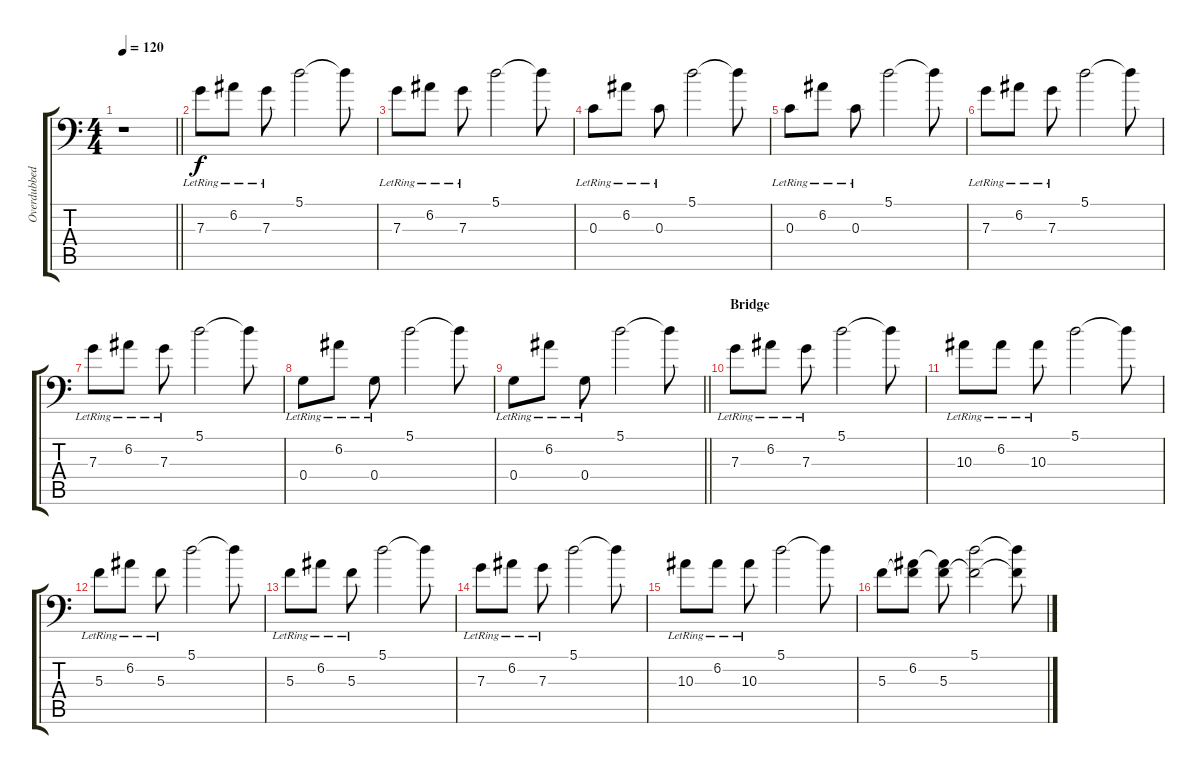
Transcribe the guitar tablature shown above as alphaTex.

\track ("Overdubbed Guitar" "Overdubbed") {instrument distortionguitar}
\staff {score tabs}
\tuning (A3 E3 C3 G2 D2 G1) {hide}
\ts (4 4)
\tempo 120
\clef f4
\barLineRight lightlight
\ks c
r.1{dy f} |
7.3{lr}.8{volume 9 instrument distortionguitar} 6.2{lr}.8 7.3{lr}.8 5.1.2 5.1{t}.8 |
7.3{lr}.8 6.2{lr}.8 7.3{lr}.8 5.1.2 5.1{t}.8 |
0.3{lr}.8 6.2{lr}.8 0.3{lr}.8 5.1.2 5.1{t}.8 |
0.3{lr}.8 6.2{lr}.8 0.3{lr}.8 5.1.2 5.1{t}.8 |
7.3{lr}.8 6.2{lr}.8 7.3{lr}.8 5.1.2 5.1{t}.8 |
7.3{lr}.8 6.2{lr}.8 7.3{lr}.8 5.1.2 5.1{t}.8 |
0.4{lr}.8 6.2{lr}.8 0.4{lr}.8 5.1.2 5.1{t}.8 |
\barLineRight lightlight
0.4{lr}.8 6.2{lr}.8 0.4{lr}.8 5.1.2 5.1{t}.8 |
\section ("" "Bridge")
7.3{lr}.8{volume 8 instrument distortionguitar} 6.2{lr}.8 7.3{lr}.8 5.1.2 5.1{t}.8 |
10.3{lr}.8 6.2{lr}.8 10.3{lr}.8 5.1.2 5.1{t}.8 |
5.3{lr}.8 6.2{lr}.8 5.3{lr}.8 5.1.2 5.1{t}.8 |
5.3{lr}.8 6.2{lr}.8 5.3{lr}.8 5.1.2 5.1{t}.8 |
7.3{lr}.8 6.2{lr}.8 7.3{lr}.8 5.1.2 5.1{t}.8 |
10.3{lr}.8 6.2{lr}.8 10.3{lr}.8 5.1.2 5.1{t}.8 |
5.3.8 (6.2 5.3{t}).8 (6.2{t} 5.3).8 (5.1 5.3{t}).2 (5.1{t} 5.3{t}).8
